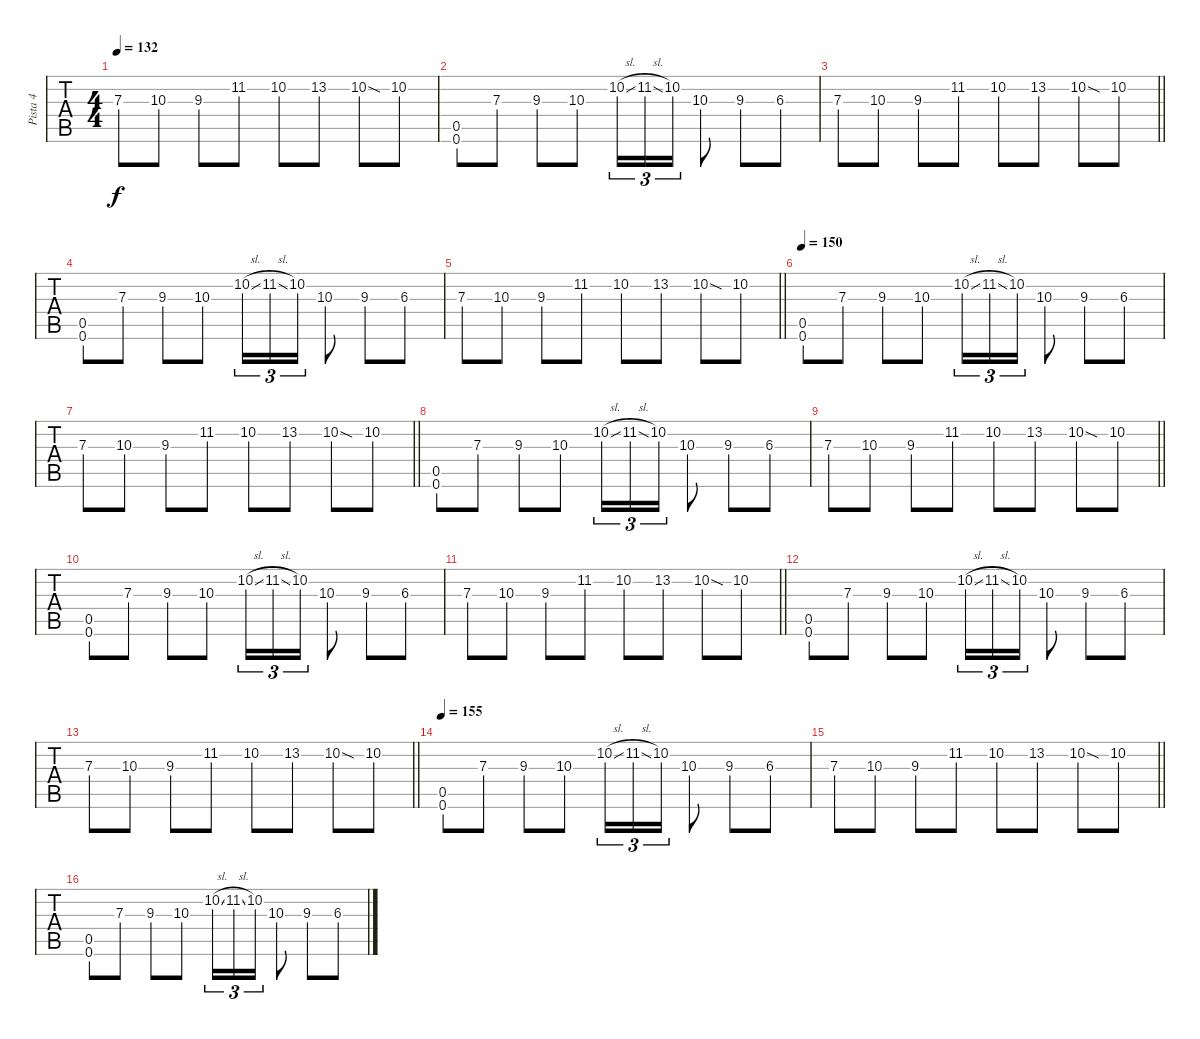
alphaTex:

\track ("Pista 4" "Pista 4") {instrument overdrivenguitar}
\staff {tabs}
\tuning (D4 A3 F3 C3 G2 C2) {hide}
\ts (4 4)
\tempo 132
\clef g2
\ks c
7.3.8{dy f} 10.3.8 9.3.8 11.2.8 10.2.8 13.2.8 10.2{sod}.8 10.2.8 |
(0.5 0.6).8 7.3.8 9.3.8 10.3.8 10.2{sl}.16{tu (3 2)} 11.2{sl}.16{tu (3 2)} 10.2.16{tu (3 2)} 10.3.8 9.3.8 6.3.8 |
\barLineRight lightlight
7.3.8 10.3.8 9.3.8 11.2.8 10.2.8 13.2.8 10.2{sod}.8 10.2.8 |
(0.5 0.6).8 7.3.8 9.3.8 10.3.8 10.2{sl}.16{tu (3 2)} 11.2{sl}.16{tu (3 2)} 10.2.16{tu (3 2)} 10.3.8 9.3.8 6.3.8 |
\barLineRight lightlight
7.3.8 10.3.8 9.3.8 11.2.8 10.2.8 13.2.8 10.2{sod}.8 10.2.8 |
\section ("" "")
\tempo 150
(0.5 0.6).8 7.3.8 9.3.8 10.3.8 10.2{sl}.16{tu (3 2)} 11.2{sl}.16{tu (3 2)} 10.2.16{tu (3 2)} 10.3.8 9.3.8 6.3.8 |
\barLineRight lightlight
7.3.8 10.3.8 9.3.8 11.2.8 10.2.8 13.2.8 10.2{sod}.8 10.2.8 |
(0.5 0.6).8 7.3.8 9.3.8 10.3.8 10.2{sl}.16{tu (3 2)} 11.2{sl}.16{tu (3 2)} 10.2.16{tu (3 2)} 10.3.8 9.3.8 6.3.8 |
\barLineRight lightlight
7.3.8 10.3.8 9.3.8 11.2.8 10.2.8 13.2.8 10.2{sod}.8 10.2.8 |
(0.5 0.6).8 7.3.8 9.3.8 10.3.8 10.2{sl}.16{tu (3 2)} 11.2{sl}.16{tu (3 2)} 10.2.16{tu (3 2)} 10.3.8 9.3.8 6.3.8 |
\barLineRight lightlight
7.3.8 10.3.8 9.3.8 11.2.8 10.2.8 13.2.8 10.2{sod}.8 10.2.8 |
(0.5 0.6).8 7.3.8 9.3.8 10.3.8 10.2{sl}.16{tu (3 2)} 11.2{sl}.16{tu (3 2)} 10.2.16{tu (3 2)} 10.3.8 9.3.8 6.3.8 |
\barLineRight lightlight
7.3.8 10.3.8 9.3.8 11.2.8 10.2.8 13.2.8 10.2{sod}.8 10.2.8 |
\section ("" "")
\tempo 155
(0.5 0.6).8 7.3.8 9.3.8 10.3.8 10.2{sl}.16{tu (3 2)} 11.2{sl}.16{tu (3 2)} 10.2.16{tu (3 2)} 10.3.8 9.3.8 6.3.8 |
\barLineRight lightlight
7.3.8 10.3.8 9.3.8 11.2.8 10.2.8 13.2.8 10.2{sod}.8 10.2.8 |
(0.5 0.6).8 7.3.8 9.3.8 10.3.8 10.2{sl}.16{tu (3 2)} 11.2{sl}.16{tu (3 2)} 10.2.16{tu (3 2)} 10.3.8 9.3.8 6.3.8
